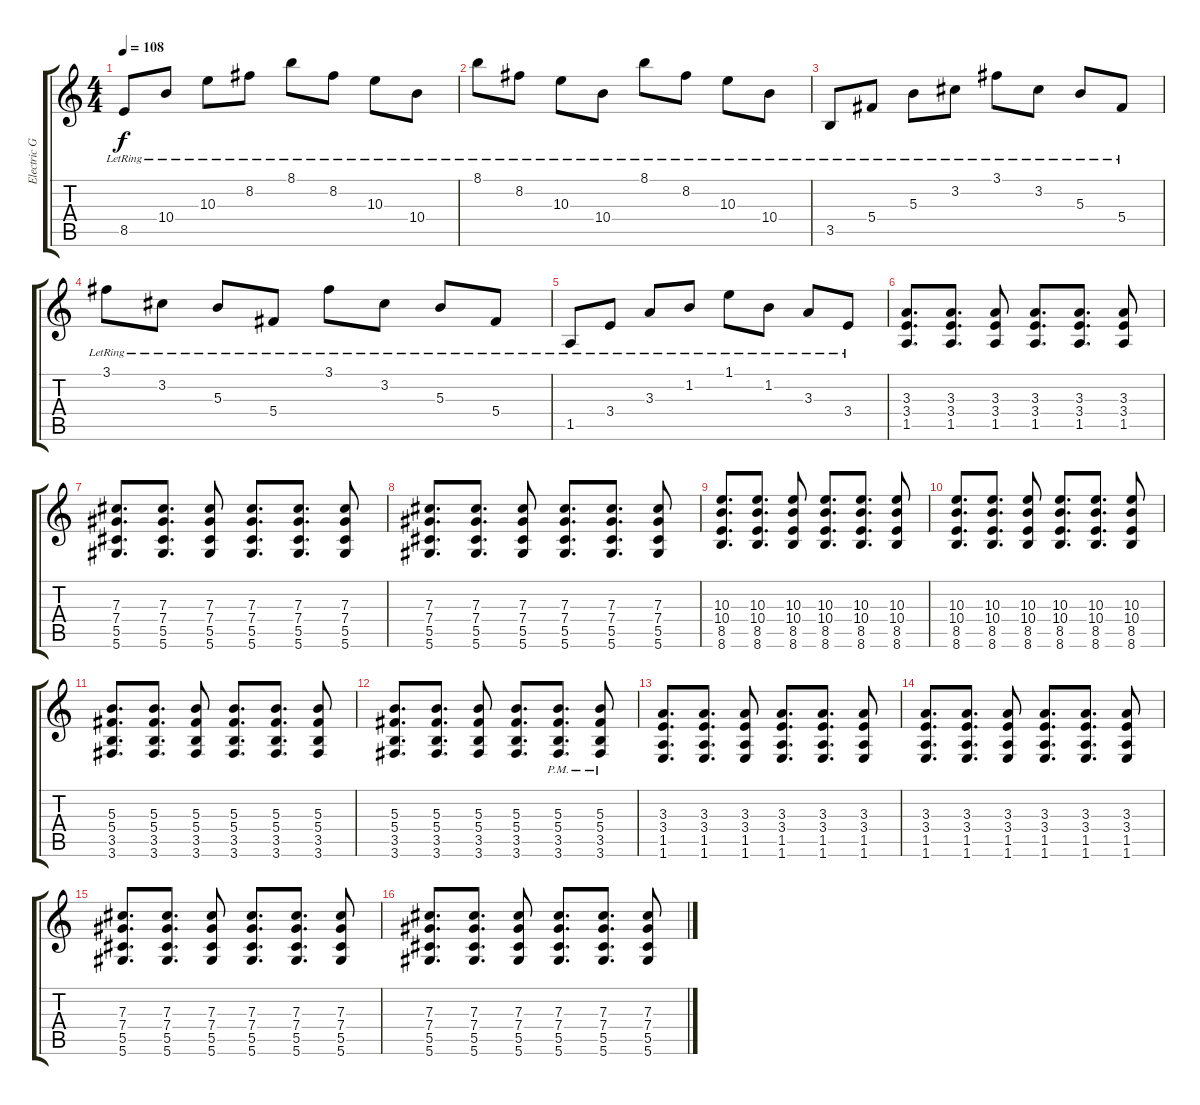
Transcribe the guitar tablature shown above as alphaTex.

\track ("Electric Guitar 1" "Electric G") {instrument distortionguitar}
\staff {score tabs}
\tuning (Eb4 Bb3 Gb3 Db3 Ab2 Eb2) {hide}
\ts (4 4)
\tempo 108
\clef g2
\ks c
8.5{lr}.8{dy f} 10.4{lr}.8 10.3{lr}.8 8.2{lr}.8 8.1{lr}.8 8.2{lr}.8 10.3{lr}.8 10.4{lr}.8 |
8.1{lr}.8 8.2{lr}.8 10.3{lr}.8 10.4{lr}.8 8.1{lr}.8 8.2{lr}.8 10.3{lr}.8 10.4{lr}.8 |
3.5{lr}.8 5.4{lr}.8 5.3{lr}.8 3.2{lr}.8 3.1{lr}.8 3.2{lr}.8 5.3{lr}.8 5.4{lr}.8 |
3.1{lr}.8 3.2{lr}.8 5.3{lr}.8 5.4{lr}.8 3.1{lr}.8 3.2{lr}.8 5.3{lr}.8 5.4{lr}.8 |
1.5{lr}.8 3.4{lr}.8 3.3{lr}.8 1.2{lr}.8 1.1{lr}.8 1.2{lr}.8 3.3{lr}.8 3.4{lr}.8 |
(3.3 3.4 1.5).8{d} (3.3 3.4 1.5).8{d} (3.3 3.4 1.5).8 (3.3 3.4 1.5).8{d} (3.3 3.4 1.5).8{d} (3.3 3.4 1.5).8 |
(7.3 7.4 5.5 5.6).8{d} (7.3 7.4 5.5 5.6).8{d} (7.3 7.4 5.5 5.6).8 (7.3 7.4 5.5 5.6).8{d} (7.3 7.4 5.5 5.6).8{d} (7.3 7.4 5.5 5.6).8 |
(7.3 7.4 5.5 5.6).8{d} (7.3 7.4 5.5 5.6).8{d} (7.3 7.4 5.5 5.6).8 (7.3 7.4 5.5 5.6).8{d} (7.3 7.4 5.5 5.6).8{d} (7.3 7.4 5.5 5.6).8 |
(10.3 10.4 8.5 8.6).8{d} (10.3 10.4 8.5 8.6).8{d} (10.3 10.4 8.5 8.6).8 (10.3 10.4 8.5 8.6).8{d} (10.3 10.4 8.5 8.6).8{d} (10.3 10.4 8.5 8.6).8 |
(10.3 10.4 8.5 8.6).8{d} (10.3 10.4 8.5 8.6).8{d} (10.3 10.4 8.5 8.6).8 (10.3 10.4 8.5 8.6).8{d} (10.3 10.4 8.5 8.6).8{d} (10.3 10.4 8.5 8.6).8 |
(5.3 5.4 3.5 3.6).8{d} (5.3 5.4 3.5 3.6).8{d} (5.3 5.4 3.5 3.6).8 (5.3 5.4 3.5 3.6).8{d} (5.3 5.4 3.5 3.6).8{d} (5.3 5.4 3.5 3.6).8 |
(5.3 5.4 3.5 3.6).8{d} (5.3 5.4 3.5 3.6).8{d} (5.3 5.4 3.5 3.6).8 (5.3 5.4 3.5 3.6).8{d} (5.3{pm} 5.4{pm} 3.5{pm} 3.6{pm}).8{d} (5.3{pm} 5.4{pm} 3.5{pm} 3.6{pm}).8 |
(3.3 3.4 1.5 1.6).8{d} (3.3 3.4 1.5 1.6).8{d} (3.3 3.4 1.5 1.6).8 (3.3 3.4 1.5 1.6).8{d} (3.3 3.4 1.5 1.6).8{d} (3.3 3.4 1.5 1.6).8 |
(3.3 3.4 1.5 1.6).8{d} (3.3 3.4 1.5 1.6).8{d} (3.3 3.4 1.5 1.6).8 (3.3 3.4 1.5 1.6).8{d} (3.3 3.4 1.5 1.6).8{d} (3.3 3.4 1.5 1.6).8 |
(7.3 7.4 5.5 5.6).8{d} (7.3 7.4 5.5 5.6).8{d} (7.3 7.4 5.5 5.6).8 (7.3 7.4 5.5 5.6).8{d} (7.3 7.4 5.5 5.6).8{d} (7.3 7.4 5.5 5.6).8 |
(7.3 7.4 5.5 5.6).8{d} (7.3 7.4 5.5 5.6).8{d} (7.3 7.4 5.5 5.6).8 (7.3 7.4 5.5 5.6).8{d} (7.3 7.4 5.5 5.6).8{d} (7.3 7.4 5.5 5.6).8
